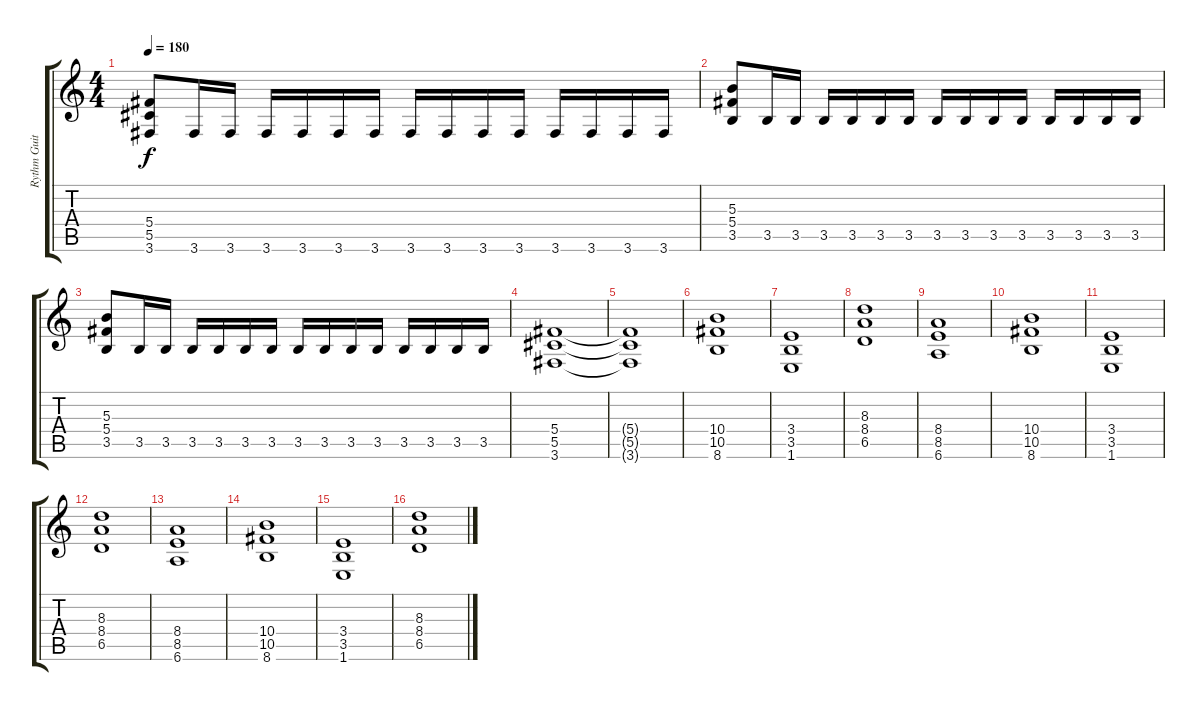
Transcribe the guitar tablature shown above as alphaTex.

\track ("Rythm Guitar" "Rythm Guit") {instrument distortionguitar}
\staff {score tabs}
\tuning (Eb4 Bb3 Gb3 Db3 Ab2 Eb2) {hide}
\ts (4 4)
\tempo 180
\clef g2
\ks c
(5.4 5.5 3.6).8{dy f} 3.6.16 3.6.16 3.6.16 3.6.16 3.6.16 3.6.16 3.6.16 3.6.16 3.6.16 3.6.16 3.6.16 3.6.16 3.6.16 3.6.16 |
(5.3 5.4 3.5).8 3.5.16 3.5.16 3.5.16 3.5.16 3.5.16 3.5.16 3.5.16 3.5.16 3.5.16 3.5.16 3.5.16 3.5.16 3.5.16 3.5.16 |
(5.3 5.4 3.5).8 3.5.16 3.5.16 3.5.16 3.5.16 3.5.16 3.5.16 3.5.16 3.5.16 3.5.16 3.5.16 3.5.16 3.5.16 3.5.16 3.5.16 |
(5.4 5.5 3.6).1 |
(5.4{t} 5.5{t} 3.6{t}).1 |
(10.4 10.5 8.6).1 |
(3.4 3.5 1.6).1 |
(8.3 8.4 6.5).1 |
(8.4 8.5 6.6).1 |
(10.4 10.5 8.6).1 |
(3.4 3.5 1.6).1 |
(8.3 8.4 6.5).1 |
(8.4 8.5 6.6).1 |
(10.4 10.5 8.6).1 |
(3.4 3.5 1.6).1 |
(8.3 8.4 6.5).1
